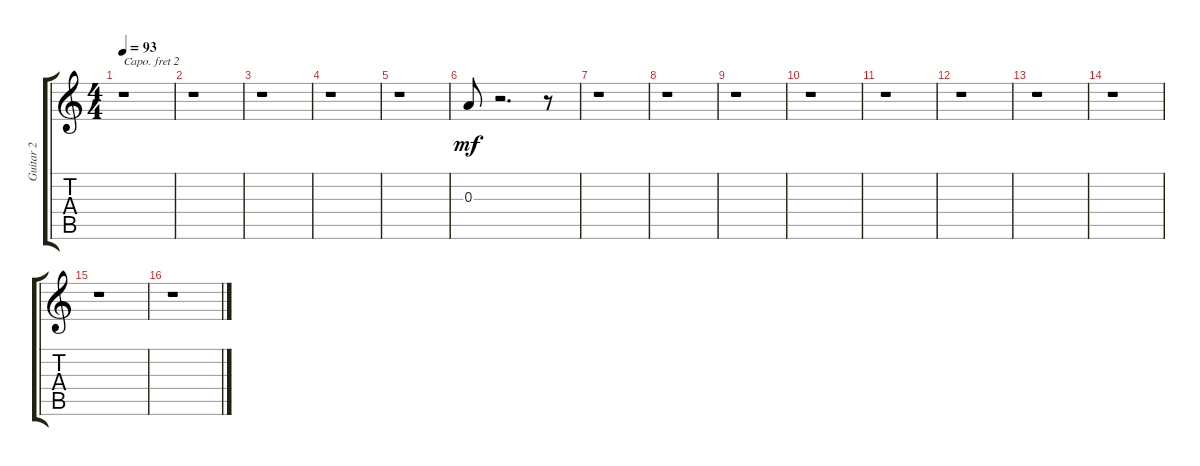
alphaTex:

\track ("Guitar 2" "Guitar 2") {instrument electricguitarclean}
\staff {score tabs}
\capo 2
\tuning (E4 B3 G3 D3 A2 E2) {hide}
\ts (4 4)
\tempo 93
\clef g2
\ks c
r.1{dy mf} |
r.1 |
r.1 |
r.1 |
r.1 |
0.3.8 r.2{d} r.8 |
r.1 |
r.1 |
r.1 |
r.1 |
r.1 |
r.1 |
r.1 |
r.1 |
r.1 |
r.1
